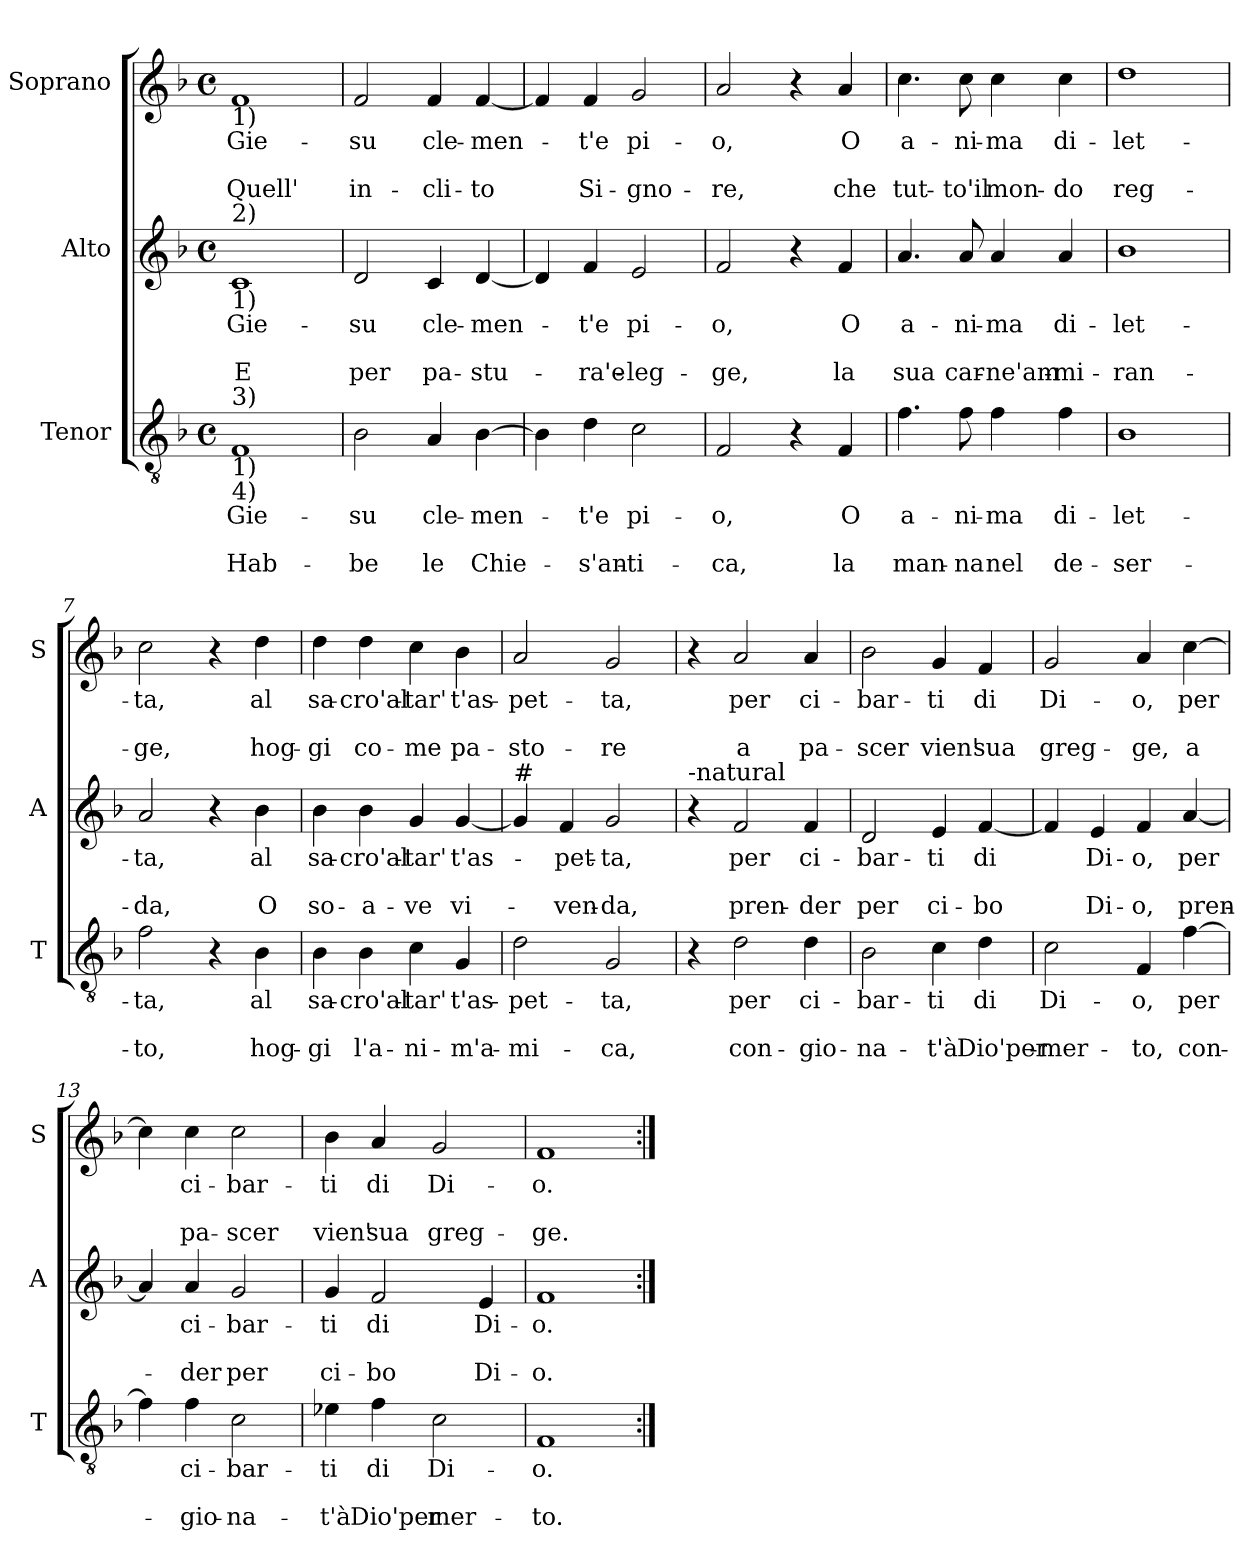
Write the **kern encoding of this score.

**kern	**text	**text	**text	**kern	**text	**text	**text	**kern	**text	**text	**text
*part3	*part3	*part3	*part3	*part2	*part2	*part2	*part2	*part1	*part1	*part1	*part1
*staff3	*staff3	*staff3	*staff3	*staff2	*staff2	*staff2	*staff2	*staff1	*staff1	*staff1	*staff1
*I"Tenor	*	*	*	*I"Alto	*	*	*	*I"Soprano	*	*	*
*I'T	*	*	*	*I'A	*	*	*	*I'S	*	*	*
*clefGv2	*	*	*	*clefG2	*	*	*	*clefG2	*	*	*
*k[b-]	*	*	*	*k[b-]	*	*	*	*k[b-]	*	*	*
*F:	*	*	*	*F:	*	*	*	*F:	*	*	*
*M4/4	*	*	*	*M4/4	*	*	*	*M4/4	*	*	*
*met(c)	*	*	*	*met(c)	*	*	*	*met(c)	*	*	*
=1	=1	=1	=1	=1	=1	=1	=1	=1	=1	=1	=1
!	!	!	!	!	!	!	!	!LO:TX:b:t=1)	!	!	!
!	!	!	!	!LO:TX:a:t=2)	!	!	!	!	!	!	!
!	!	!	!	!LO:TX:b:t=1)	!	!	!	!	!	!	!
!LO:TX:a:t=3)	!	!	!	!	!	!	!	!	!	!	!
!LO:TX:b:t=1)	!	!	!	!	!	!	!	!	!	!	!
!LO:TX:b:t=4)	!	!	!	!	!	!	!	!	!	!	!
!	!LO:LY:b	!	!LO:LY:b	!	!LO:LY:b	!	!LO:LY:b	!	!LO:LY:b	!	!LO:LY:b
1F	Gie-	.	Hab-	1c	Gie-	.	E	1f	Gie-	.	Quell'
=2	=2	=2	=2	=2	=2	=2	=2	=2	=2	=2	=2
!	!LO:LY:b	!	!LO:LY:b	!	!LO:LY:b	!	!LO:LY:b	!	!LO:LY:b	!	!LO:LY:b
2B-\	-su	.	-be	2d/	-su	.	per	2f/	-su	.	in-
!	!LO:LY:b	!	!LO:LY:b	!	!LO:LY:b	!	!LO:LY:b	!	!LO:LY:b	!	!LO:LY:b
4A/	cle-	.	le	4c/	cle-	.	pa-	4f/	cle-	.	-cli-
!	!LO:LY:b	!	!LO:LY:b	!	!LO:LY:b	!	!LO:LY:b	!	!LO:LY:b	!	!LO:LY:b
[4B-\	-men-	.	Chie-	[4d/	-men-	.	-stu-	[4f/	-men-	.	-to
=3	=3	=3	=3	=3	=3	=3	=3	=3	=3	=3	=3
4B-\]	.	.	.	4d/]	.	.	.	4f/]	.	.	.
!	!LO:LY:b	!	!LO:LY:b	!	!LO:LY:b	!	!LO:LY:b	!	!LO:LY:b	!	!LO:LY:b
4d\	-t'e	.	-s'an-	4f/	-t'e	.	-ra'e-	4f/	-t'e	.	Si-
!	!LO:LY:b	!	!LO:LY:b	!	!LO:LY:b	!	!LO:LY:b	!	!LO:LY:b	!	!LO:LY:b
2c\	pi-	.	-ti-	2e/	pi-	.	-leg-	2g/	pi-	.	-gno-
=4	=4	=4	=4	=4	=4	=4	=4	=4	=4	=4	=4
!	!LO:LY:b	!	!LO:LY:b	!	!LO:LY:b	!	!LO:LY:b	!	!LO:LY:b	!	!LO:LY:b
2F/	-o,	.	-ca,	2f/	-o,	.	-ge,	2a/	-o,	.	-re,
4r	.	.	.	4r	.	.	.	4r	.	.	.
!	!LO:LY:b	!	!LO:LY:b	!	!LO:LY:b	!	!LO:LY:b	!	!LO:LY:b	!	!LO:LY:b
4F/	O	.	la	4f/	O	.	la	4a/	O	.	che
=5	=5	=5	=5	=5	=5	=5	=5	=5	=5	=5	=5
!	!LO:LY:b	!	!LO:LY:b	!	!LO:LY:b	!	!LO:LY:b	!	!LO:LY:b	!	!LO:LY:b
4.f\	a-	.	man-	4.a/	a-	.	sua	4.cc\	a-	.	tut-
!	!LO:LY:b	!	!LO:LY:b	!	!LO:LY:b	!	!LO:LY:b	!	!LO:LY:b	!	!LO:LY:b
8f\	-ni-	.	-na	8a/	-ni-	.	car-	8cc\	-ni-	.	-to'il
!	!LO:LY:b	!	!LO:LY:b	!	!LO:LY:b	!	!LO:LY:b	!	!LO:LY:b	!	!LO:LY:b
4f\	-ma	.	nel	4a/	-ma	.	-ne'am-	4cc\	-ma	.	mon-
!	!LO:LY:b	!	!LO:LY:b	!	!LO:LY:b	!	!LO:LY:b	!	!LO:LY:b	!	!LO:LY:b
4f\	di-	.	de-	4a/	di-	.	-mi-	4cc\	di-	.	-do
!!LO:LB:g=z
=6	=6	=6	=6	=6	=6	=6	=6	=6	=6	=6	=6
!	!LO:LY:b	!	!LO:LY:b	!	!LO:LY:b	!	!LO:LY:b	!	!LO:LY:b	!	!LO:LY:b
1B-	-let-	.	-ser-	1b-	-let-	.	-ran-	1dd	-let-	.	reg-
=7	=7	=7	=7	=7	=7	=7	=7	=7	=7	=7	=7
!	!LO:LY:b	!	!LO:LY:b	!	!LO:LY:b	!	!LO:LY:b	!	!LO:LY:b	!	!LO:LY:b
2f\	-ta,	.	-to,	2a/	-ta,	.	-da,	2cc\	-ta,	.	-ge,
4r	.	.	.	4r	.	.	.	4r	.	.	.
!	!LO:LY:b	!	!LO:LY:b	!	!LO:LY:b	!	!LO:LY:b	!	!LO:LY:b	!	!LO:LY:b
4B-\	al	.	hog-	4b-\	al	.	O	4dd\	al	.	hog-
=8	=8	=8	=8	=8	=8	=8	=8	=8	=8	=8	=8
!	!LO:LY:b	!	!LO:LY:b	!	!LO:LY:b	!	!LO:LY:b	!	!LO:LY:b	!	!LO:LY:b
4B-\	sa-	.	-gi	4b-\	sa-	.	so-	4dd\	sa-	.	-gi
!	!LO:LY:b	!	!LO:LY:b	!	!LO:LY:b	!	!LO:LY:b	!	!LO:LY:b	!	!LO:LY:b
4B-\	-cro'al-	.	l'a-	4b-\	-cro'al-	.	-a-	4dd\	-cro'al-	.	co-
!	!LO:LY:b	!	!LO:LY:b	!	!LO:LY:b	!	!LO:LY:b	!	!LO:LY:b	!	!LO:LY:b
4c\	-tar'	.	-ni-	4g/	-tar'	.	-ve	4cc\	-tar'	.	-me
!	!LO:LY:b	!	!LO:LY:b	!	!LO:LY:b	!	!LO:LY:b	!	!LO:LY:b	!	!LO:LY:b
4G/	t'as-	.	-m'a-	[4g/	t'as-	.	vi-	4b-\	t'as-	.	pa-
=9	=9	=9	=9	=9	=9	=9	=9	=9	=9	=9	=9
!	!	!	!	!LO:TX:a:t=#	!	!	!	!	!	!	!
!	!LO:LY:b	!	!LO:LY:b	!	!	!	!	!	!LO:LY:b	!	!LO:LY:b
2d\	-pet-	.	-mi-	4g/]	.	.	.	2a/	-pet-	.	-sto-
!	!	!	!	!	!LO:LY:b	!	!LO:LY:b	!	!	!	!
.	.	.	.	4f/	-pet-	.	-ven-	.	.	.	.
!	!LO:LY:b	!	!LO:LY:b	!	!LO:LY:b	!	!LO:LY:b	!	!LO:LY:b	!	!LO:LY:b
2G/	-ta,	.	-ca,	2g/	-ta,	.	-da,	2g/	-ta,	.	-re
=10	=10	=10	=10	=10	=10	=10	=10	=10	=10	=10	=10
!	!	!	!	!LO:TX:a:t=-natural	!	!	!	!	!	!	!
4r	.	.	.	4r	.	.	.	4r	.	.	.
!	!LO:LY:b	!	!LO:LY:b	!	!LO:LY:b	!	!LO:LY:b	!	!LO:LY:b	!	!LO:LY:b
2d\	per	.	con-	2f/	per	.	pren-	2a/	per	.	a
!	!LO:LY:b	!	!LO:LY:b	!	!LO:LY:b	!	!LO:LY:b	!	!LO:LY:b	!	!LO:LY:b
4d\	ci-	.	-gio-	4f/	ci-	.	-der	4a/	ci-	.	pa-
!!LO:PB:g=z
=11	=11	=11	=11	=11	=11	=11	=11	=11	=11	=11	=11
!	!LO:LY:b	!	!LO:LY:b	!	!LO:LY:b	!	!LO:LY:b	!	!LO:LY:b	!	!LO:LY:b
2B-\	-bar-	.	-na-	2d/	-bar-	.	per	2b-\	-bar-	.	-scer
!	!LO:LY:b	!	!LO:LY:b	!	!LO:LY:b	!	!LO:LY:b	!	!LO:LY:b	!	!LO:LY:b
4c\	-ti	.	-t'à	4e/	-ti	.	ci-	4g/	-ti	.	vien'
!	!LO:LY:b	!	!LO:LY:b	!	!LO:LY:b	!	!LO:LY:b	!	!LO:LY:b	!	!LO:LY:b
4d\	di	.	Dio'per-	[4f/	di	.	-bo	4f/	di	.	sua
=12	=12	=12	=12	=12	=12	=12	=12	=12	=12	=12	=12
!	!LO:LY:b	!	!LO:LY:b	!	!	!	!	!	!LO:LY:b	!	!LO:LY:b
2c\	Di-	.	-mer-	4f/]	.	.	.	2g/	Di-	.	greg-
!	!	!	!	!	!LO:LY:b	!	!LO:LY:b	!	!	!	!
.	.	.	.	4e/	Di-	.	Di-	.	.	.	.
!	!LO:LY:b	!	!LO:LY:b	!	!LO:LY:b	!	!LO:LY:b	!	!LO:LY:b	!	!LO:LY:b
4F/	-o,	.	-to,	4f/	-o,	.	-o,	4a/	-o,	.	-ge,
!	!LO:LY:b	!	!LO:LY:b	!	!LO:LY:b	!	!LO:LY:b	!	!LO:LY:b	!	!LO:LY:b
[4f\	per	.	con-	[4a/	per	.	pren-	[4cc\	per	.	a
=13	=13	=13	=13	=13	=13	=13	=13	=13	=13	=13	=13
4f\]	.	.	.	4a/]	.	.	.	4cc\]	.	.	.
!	!LO:LY:b	!	!LO:LY:b	!	!LO:LY:b	!	!LO:LY:b	!	!LO:LY:b	!	!LO:LY:b
4f\	ci-	.	-gio-	4a/	ci-	.	-der	4cc\	ci-	.	pa-
!	!LO:LY:b	!	!LO:LY:b	!	!LO:LY:b	!	!LO:LY:b	!	!LO:LY:b	!	!LO:LY:b
2c\	-bar-	.	-na-	2g/	-bar-	.	per	2cc\	-bar-	.	-scer
=14	=14	=14	=14	=14	=14	=14	=14	=14	=14	=14	=14
!	!LO:LY:b	!	!LO:LY:b	!	!LO:LY:b	!	!LO:LY:b	!	!LO:LY:b	!	!LO:LY:b
4e-X\	-ti	.	-t'à	4g/	-ti	.	ci-	4b-\	-ti	.	vien'
!	!LO:LY:b	!	!LO:LY:b	!	!LO:LY:b	!	!LO:LY:b	!	!LO:LY:b	!	!LO:LY:b
4f\	di	.	Dio'per	2f/	di	.	-bo	4a/	di	.	sua
!	!LO:LY:b	!	!LO:LY:b	!	!	!	!	!	!LO:LY:b	!	!LO:LY:b
2c\	Di-	.	mer-	.	.	.	.	2g/	Di-	.	greg-
!	!	!	!	!	!LO:LY:b	!	!LO:LY:b	!	!	!	!
.	.	.	.	4e/	Di-	.	Di-	.	.	.	.
=15	=15	=15	=15	=15	=15	=15	=15	=15	=15	=15	=15
!	!LO:LY:b	!	!LO:LY:b	!	!LO:LY:b	!	!LO:LY:b	!	!LO:LY:b	!	!LO:LY:b
1F	-o.	.	-to.	1f	-o.	.	-o.	1f	-o.	.	-ge.
=:|!	=:|!	=:|!	=:|!	=:|!	=:|!	=:|!	=:|!	=:|!	=:|!	=:|!	=:|!
*-	*-	*-	*-	*-	*-	*-	*-	*-	*-	*-	*-
